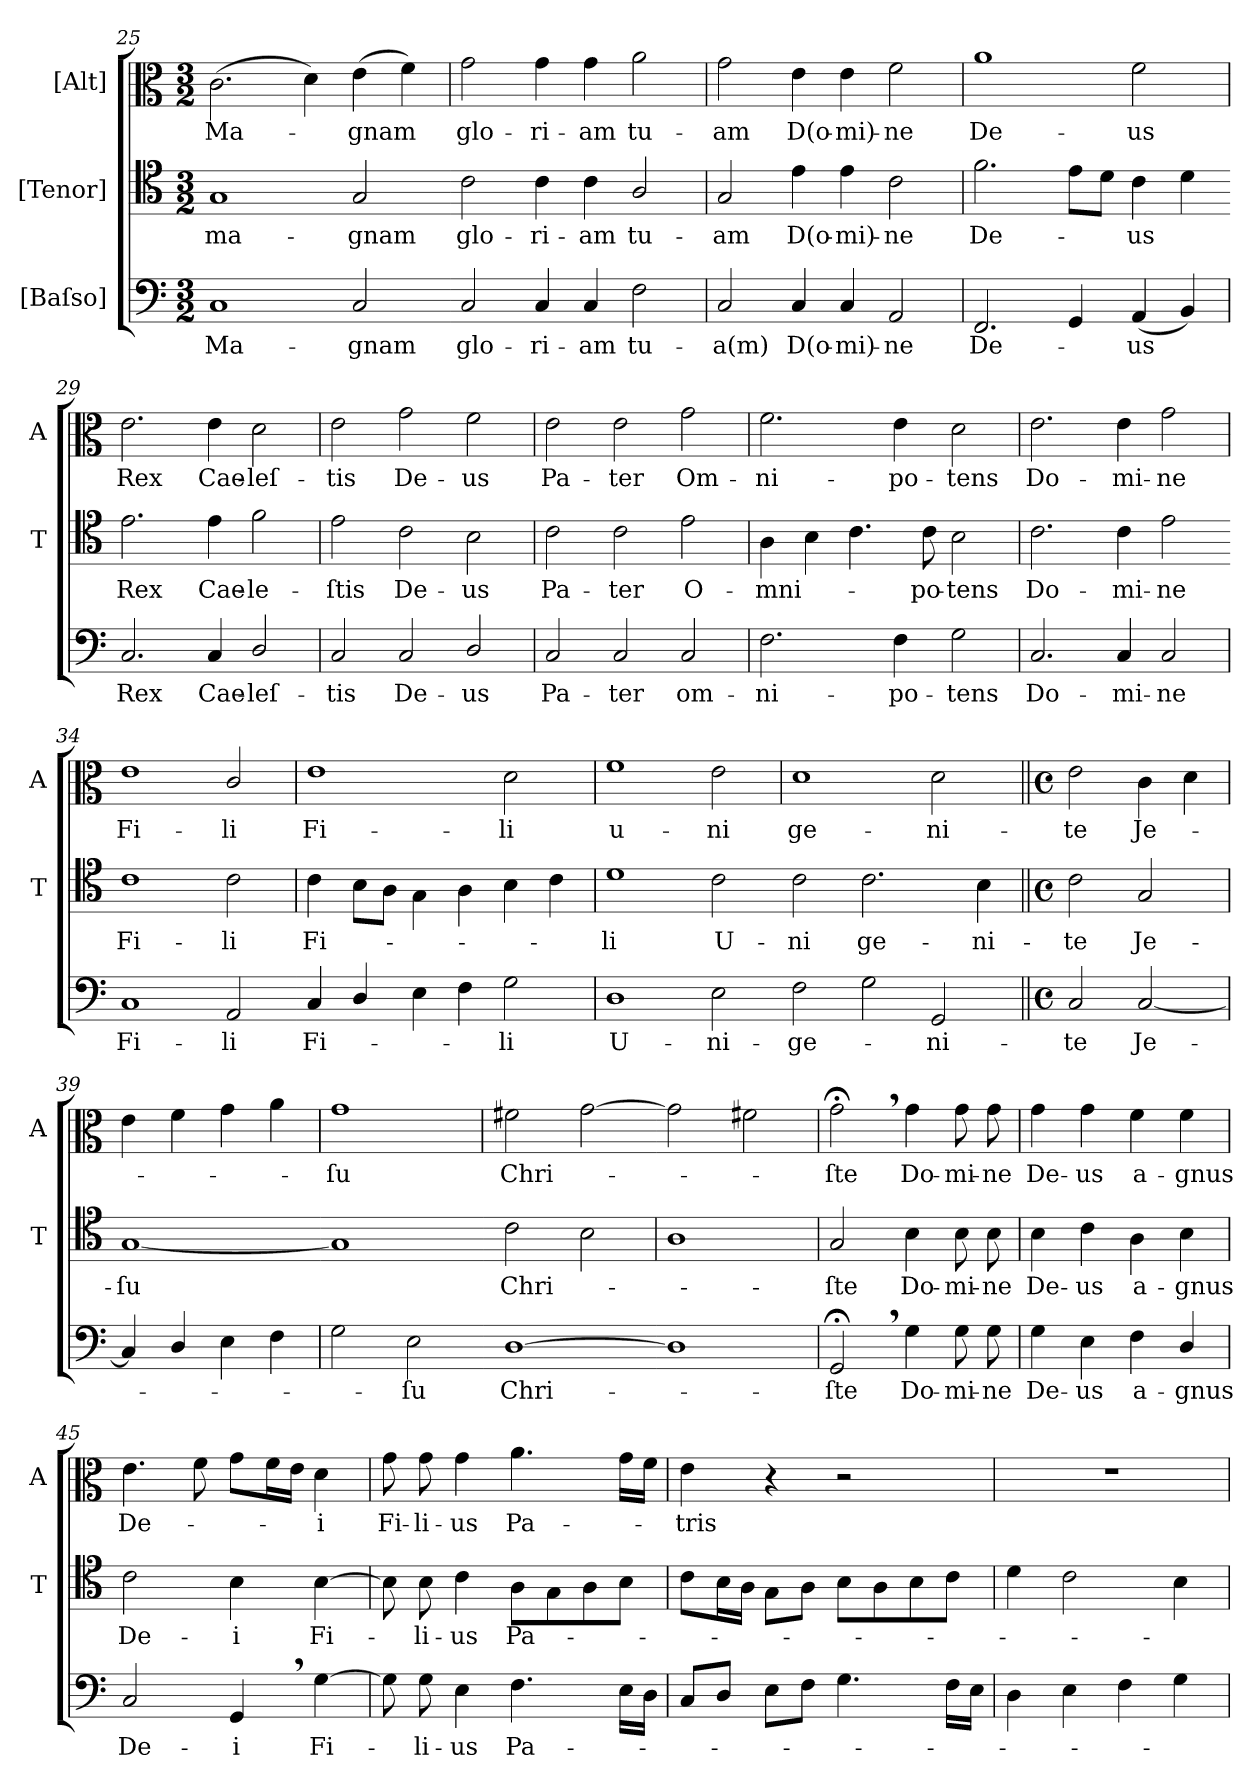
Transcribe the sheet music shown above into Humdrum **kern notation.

**kern	**text	**kern	**text	**kern	**text
*part3	*part3	*part2	*part2	*part1	*part1
*staff3	*staff3	*staff2	*staff2	*staff1	*staff1
*I"[Baſso]	*	*I"[Tenor]	*	*I"[Alt]	*
*	*	*I'T	*	*I'A	*
*clefF4	*	*clefC4	*	*clefC3	*
*k[]	*	*k[]	*	*k[]	*
*M3/2	*	*M3/2	*	*M3/2	*
=25	=25	=25	=25	=25	=25
1C	Ma-	1G	ma-	(2.c\	Ma-
.	.	.	.	4d\)	.
2C/	-gnam	2G/	-gnam	(4e\	-gnam
.	.	.	.	4f\)	.
=26-	=26	=26-	=26	=26	=26
2C/	glo-	2c\	glo-	2g\	glo-
4C/	-ri-	4c\	-ri-	4g\	-ri-
4C/	-am	4c\	-am	4g\	-am
2F\	tu-	2A/	tu-	2a\	tu-
=27	=27	=27	=27	=27	=27
2C/	-a(m)	2G/	-am	2g\	-am
4C/	D(o-	4e\	D(o-	4e\	D(o-
4C/	-mi)-	4e\	-mi)-	4e\	-mi)-
2AA/	-ne	2c\	-ne	2f\	-ne
=28	=28	=28	=28	=28	=28
2.FF/	De-	2.f\	De-	1a	De-
4GG/	.	8e\L	.	.	.
.	.	8d\J	.	.	.
(4AA/	-us	4c\	-us	2f\	-us
4BB/)	.	4d\	.	.	.
=29	=29	=29-	=29	=29	=29
2.C/	Rex	2.e\	Rex	2.e\	Rex
4C/	Cae-	4e\	Cae-	4e\	Cae-
2D/	-leſ-	2f\	-le-	2d\	-leſ-
=30	=30	=30	=30	=30	=30
2C/	-tis	2e\	-ſtis	2e\	-tis
2C/	De-	2c\	De-	2g\	De-
2D/	-us	2B\	-us	2f\	-us
=31	=31	=31	=31	=31	=31
2C/	Pa-	2c\	Pa-	2e\	Pa-
2C/	-ter	2c\	-ter	2e\	-ter
2C/	om-	2e\	O-	2g\	Om-
=32	=32	=32	=32	=32	=32
2.F\	-ni-	4A\	-mni-	2.f\	-ni-
.	.	4B\	.	.	.
.	.	4.c\	.	.	.
4F\	-po-	.	.	4e\	-po-
.	.	8c\	-po-	.	.
2G\	-tens	2B\	-tens	2d\	-tens
=33	=33	=33	=33	=33	=33
2.C/	Do-	2.c\	Do-	2.e\	Do-
4C/	-mi-	4c\	-mi-	4e\	-mi-
2C/	-ne	2e\	-ne	2g\	-ne
=34	=34	=34-	=34	=34	=34
1C	Fi-	1c	Fi-	1e	Fi-
2AA/	-li	2c\	-li	2c/	-li
=35-	=35	=35	=35	=35	=35
4C/	Fi-	4c\	Fi-	1e	Fi-
4D/	.	8B\L	.	.	.
.	.	8A\J	.	.	.
4E\	.	4G\	.	.	.
4F\	.	4A\	.	.	.
2G\	-li	4B\	.	2d\	-li
.	.	4c\	.	.	.
=36	=36	=36	=36	=36	=36
1D	U-	1d	-li	1f	u-
2E\	-ni-	2c\	U-	2e\	-ni
=37-	=37	=37-	=37	=37	=37
2F\	-ge-	2c\	-ni	1d	ge-
2G\	.	2.c\	ge-	.	.
2GG/	-ni-	.	.	2d\	-ni-
.	.	4B\	-ni-	.	.
=38||	=38||	=38||	=38||	=38||	=38||
*M4/4	*	*M4/4	*	*M4/4	*
*met(c)	*	*met(c)	*	*met(c)	*
2C/	-te	2c\	-te	2e\	-te
[2C/	Je-	2G/	Je-	4c\	Je-
.	.	.	.	4d\	.
=39	=39	=39	=39	=39	=39
4C/]	.	[1G	-ſu	4e\	.
4D/	.	.	.	4f\	.
4E\	.	.	.	4g\	.
4F\	.	.	.	4a\	.
=40	=40	=40-	=40	=40	=40
2G\	.	1G]	.	1g	-ſu
2E\	-ſu	.	.	.	.
=41-	=41	=41-	=41	=41	=41
[1D	Chri-	2c\	Chri-	2f#X\	Chri-
.	.	2B\	.	[2g\	.
=42-	=42-	=42	=42-	=42-	=42-
1D]	.	1A	.	2g\]	.
.	.	.	.	2f#X\	.
=43	=43	=43	=43	=43	=43
2GG;<,/	-ſte	2G/	-ſte	2g;<,\	-ſte
4G\	Do-	4B\	Do-	4g\	Do-
8G\	-mi-	8B\	-mi-	8g\	-mi-
8G\	-ne	8B\	-ne	8g\	-ne
=44	=44	=44	=44	=44	=44
4G\	De-	4B\	De-	4g\	De-
4E\	-us	4c\	-us	4g\	-us
4F\	a-	4A\	a-	4f\	a-
4D/	-gnus	4B\	-gnus	4f\	-gnus
=45	=45	=45	=45	=45	=45
2C/	De-	2c\	De-	4.e\	De-
.	.	.	.	8f\	.
4GG,/	-i	4B\	-i	8g\L	.
.	.	.	.	16f\L	.
.	.	.	.	16e\JJ	.
[4G\	Fi-	[4B\	Fi-	4d\	-i
=46	=46	=46	=46	=46	=46
8G\]	.	8B\]	.	8g\	Fi-
8G\	-li-	8B\	-li-	8g\	-li-
4E\	-us	4c\	-us	4g\	-us
4.F\	Pa-	8A\L	Pa-	4.a\	Pa-
.	.	8G\	.	.	.
.	.	8A\	.	.	.
16E\LL	.	8B\J	.	16g\LL	.
16D\JJ	.	.	.	16f\JJ	.
=47	=47	=47	=47	=47	=47
8C/L	.	8c\L	.	4e\	-tris
8D/J	.	16B\L	.	.	.
.	.	16A\JJ	.	.	.
8E\L	.	8G\L	.	4r	.
8F\J	.	8A\J	.	.	.
4.G\	.	8B\L	.	2r	.
.	.	8A\	.	.	.
.	.	8B\	.	.	.
16F\LL	.	8c\J	.	.	.
16E\JJ	.	.	.	.	.
=48	=48	=48	=48	=48	=48
4D\	.	4d\	.	1r	.
4E\	.	2c\	.	.	.
4F\	.	.	.	.	.
4G\	.	4B\	.	.	.
=	=	=	=	=	=
*-	*-	*-	*-	*-	*-
